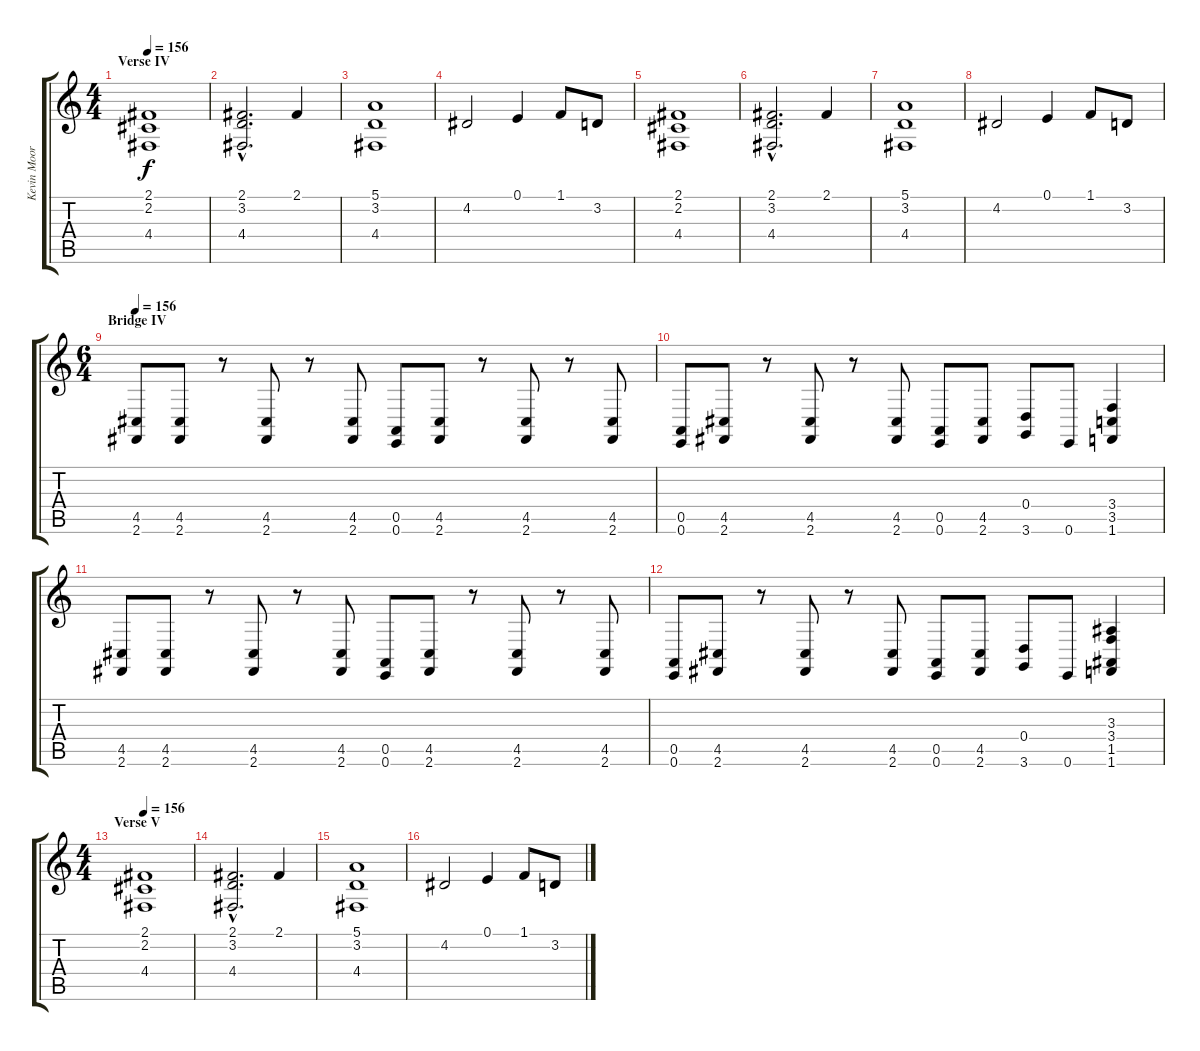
\track ("Kevin Moore (organ)" "Kevin Moor") {instrument lead1square}
\staff {score tabs}
\tuning (E4 B3 G3 D3 A2 E2) {hide}
\ts (4 4)
\section ("" "Verse IV")
\tempo 156
\clef g2
\ks c
(2.1 2.2 4.4).1{dy f} |
(2.1{hac} 3.2 4.4).2{d} 2.1.4 |
(5.1 3.2 4.4).1 |
4.2.2 0.1.4 1.1.8 3.2.8 |
(2.1 2.2 4.4).1 |
(2.1{hac} 3.2 4.4).2{d} 2.1.4 |
(5.1 3.2 4.4).1 |
4.2.2 0.1.4 1.1.8 3.2.8 |
\ts (6 4)
\section ("" "Bridge IV")
\tempo 156
(4.5 2.6).8 (4.5 2.6).8 r.8 (4.5 2.6).8 r.8 (4.5 2.6).8 (0.5 0.6).8 (4.5 2.6).8 r.8 (4.5 2.6).8 r.8 (4.5 2.6).8 |
(0.5 0.6).8 (4.5 2.6).8 r.8 (4.5 2.6).8 r.8 (4.5 2.6).8 (0.5 0.6).8 (4.5 2.6).8 (0.4 3.6).8 0.6.8 (3.4 3.5 1.6).4 |
(4.5 2.6).8 (4.5 2.6).8 r.8 (4.5 2.6).8 r.8 (4.5 2.6).8 (0.5 0.6).8 (4.5 2.6).8 r.8 (4.5 2.6).8 r.8 (4.5 2.6).8 |
(0.5 0.6).8 (4.5 2.6).8 r.8 (4.5 2.6).8 r.8 (4.5 2.6).8 (0.5 0.6).8 (4.5 2.6).8 (0.4 3.6).8 0.6.8 (3.3 3.4 1.5 1.6).4 |
\ts (4 4)
\section ("" "Verse V")
\tempo 156
(2.1 2.2 4.4).1 |
(2.1{hac} 3.2 4.4).2{d} 2.1.4 |
(5.1 3.2 4.4).1 |
4.2.2 0.1.4 1.1.8 3.2.8
